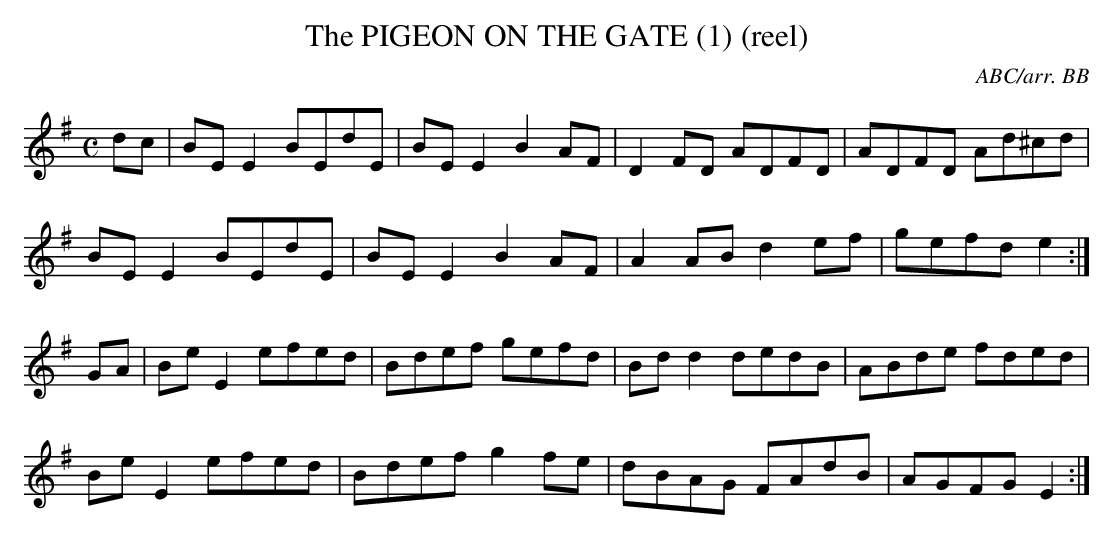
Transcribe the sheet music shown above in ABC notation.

X:1
T:PIGEON ON THE GATE (1) (reel), The
C:ABC/arr. BB
L:1/8
M:C
K:Em
dc|BEE2 BEdE|BE E2 B2AF|D2FD ADFD|ADFD Ad^cd|
BEE2 BEdE|BE E2 B2AF|A2AB d2ef|gefd e2:|
GA|BeE2 efed|Bdef gefd|Bdd2 dedB|ABde fded|
Be E2 efed|Bdef g2fe|dBAG FAdB|AGFG E2:|
